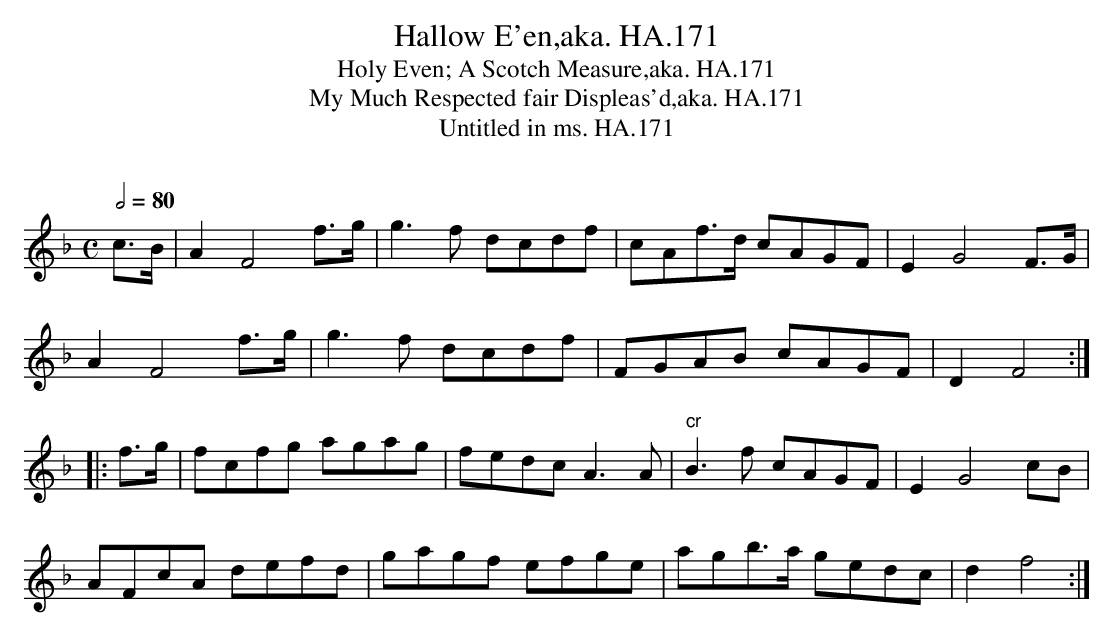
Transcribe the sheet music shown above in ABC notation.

X:1
T:Hallow E'en,aka. HA.171
T:Holy Even; A Scotch Measure,aka. HA.171
T:My Much Respected fair Displeas'd,aka. HA.171
T:Untitled in ms. HA.171
M:C
L:1/8
Q:1/2=80
O:
K:F
c>B|A2F4 f>g|g3f dcdf|cAf>d cAGF|E2G4 F>G|
A2F4 f>g|g3f dcdf|FGAB cAGF|D2F4:|
|:f>g|fcfg agag|fedc A3A|"^cr"B3f cAGF|E2G4 cB|
AFcA defd|gagf efge|agb>a gedc|d2f4:|
